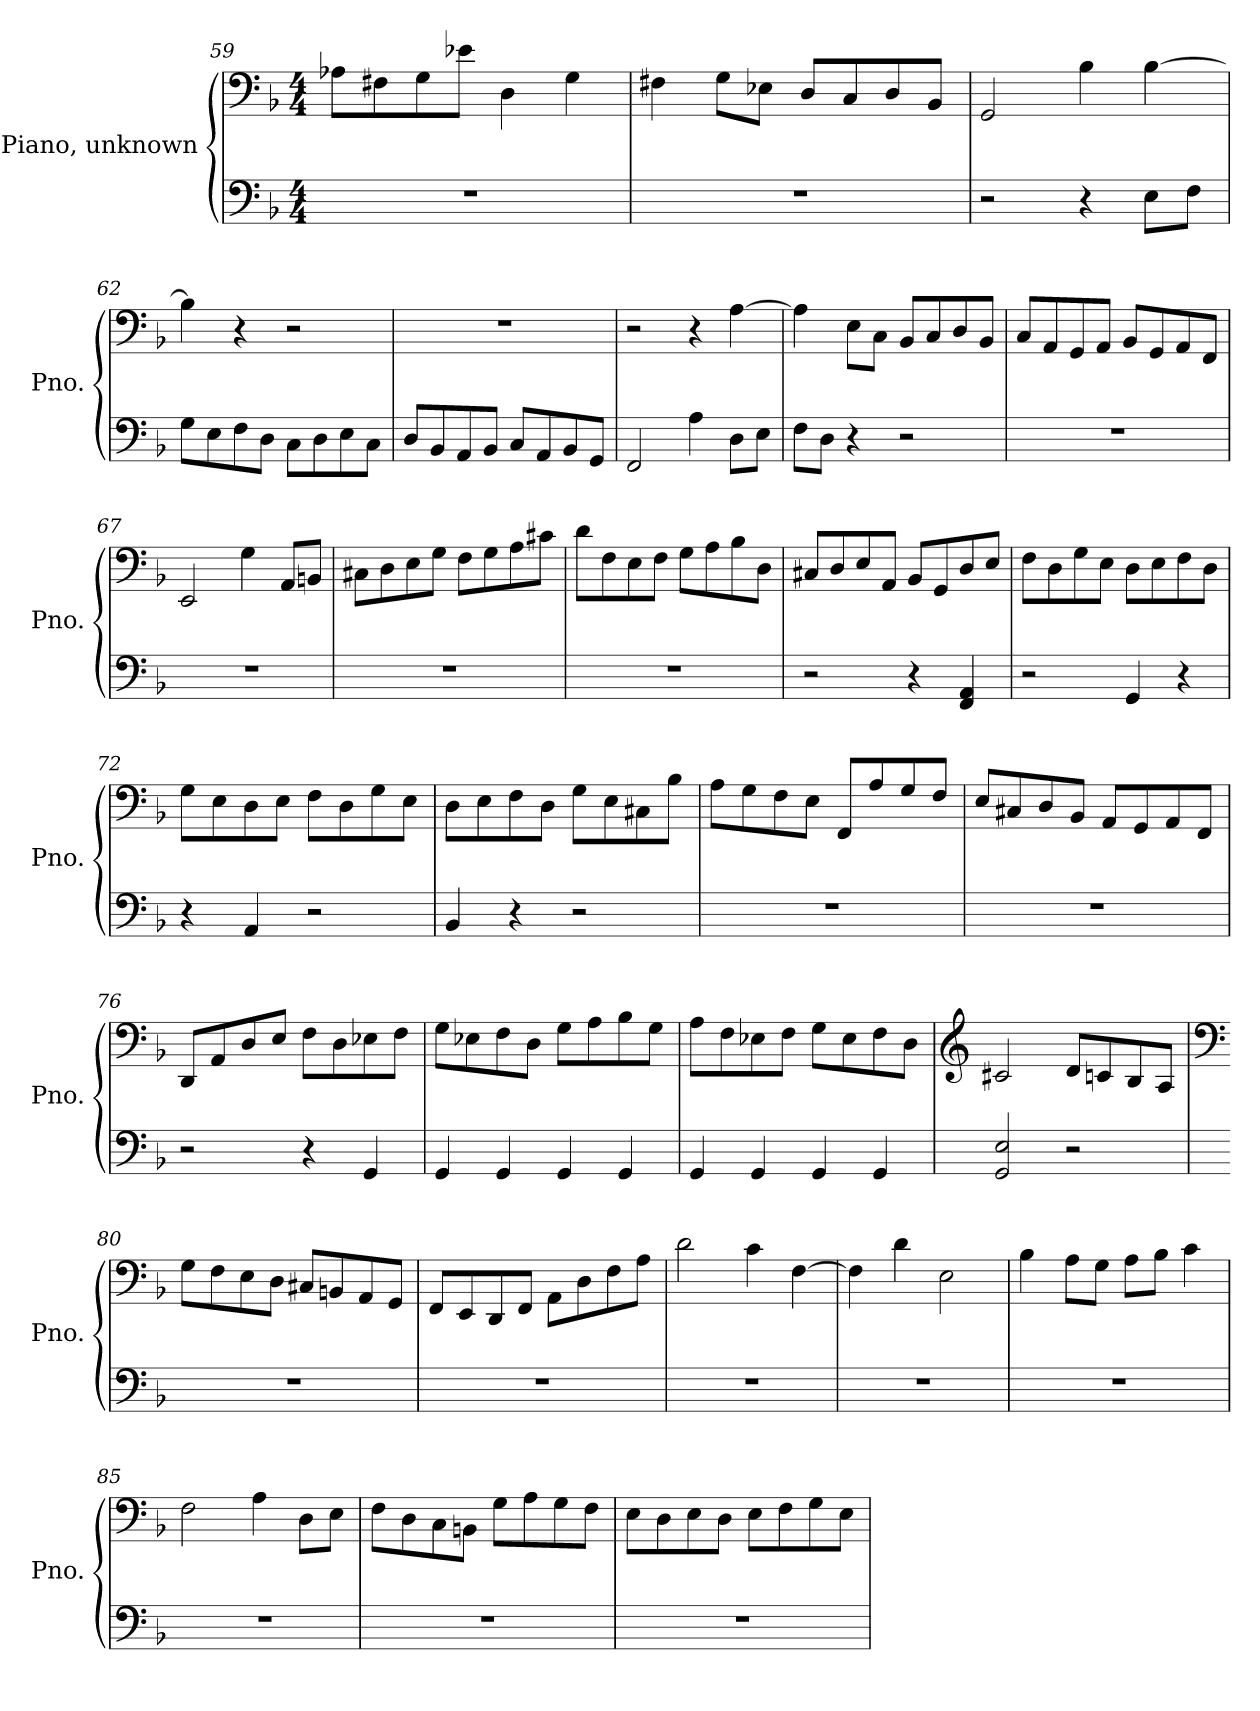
**kern	**kern
*part1	*part1
*staff2	*staff1
*I"Piano, unknown	*
*I'Pno.	*
!!LO:LB:g=z
*clefF4	*clefF4
*k[b-]	*k[b-]
*M4/4	*M4/4
=59	=59
1r	8A-X\L
.	8F#X\
.	8G\
.	8e-X\J
.	4D\
.	4G\
=60	=60
1r	4F#X\
.	8G\L
.	8E-X\J
.	8D/L
.	8C/
.	8D/
.	8BB-/J
=61	=61
2r	2GG/
4r	4B-\
8E\L	[4B-\
8F\J	.
=62	=62
8G\L	4B-\]
8E\	.
8F\	4r
8D\J	.
8C\L	2r
8D\	.
8E\	.
8C\J	.
=63	=63
8D/L	1r
8BB-/	.
8AA/	.
8BB-/J	.
8C/L	.
8AA/	.
8BB-/	.
8GG/J	.
=64	=64
2FF/	2r
4A\	4r
8D\L	[4A\
8E\J	.
!!LO:PB:g=z
=65	=65
8F\L	4A\]
8D\J	.
4r	8E\L
.	8C\J
2r	8BB-/L
.	8C/
.	8D/
.	8BB-/J
=66	=66
1r	8C/L
.	8AA/
.	8GG/
.	8AA/J
.	8BB-/L
.	8GG/
.	8AA/
.	8FF/J
=67	=67
1r	2EE/
.	4G\
.	8AA/L
.	8BBn/J
=68	=68
1r	8C#X\L
.	8D\
.	8E\
.	8G\J
.	8F\L
.	8G\
.	8A\
.	8c#X\J
=69	=69
1r	8d\L
.	8F\
.	8E\
.	8F\J
.	8G\L
.	8A\
.	8B-\
.	8D\J
!!LO:LB:g=z
=70	=70
2r	8C#X/L
.	8D/
.	8E/
.	8AA/J
4r	8BB-/L
.	8GG/
4FF/ 4AA/	8D/
.	8E/J
=71	=71
2r	8F\L
.	8D\
.	8G\
.	8E\J
4GG/	8D\L
.	8E\
4r	8F\
.	8D\J
=72	=72
4r	8G\L
.	8E\
4AA/	8D\
.	8E\J
2r	8F\L
.	8D\
.	8G\
.	8E\J
=73	=73
4BB-/	8D\L
.	8E\
4r	8F\
.	8D\J
2r	8G\L
.	8E\
.	8C#X\
.	8B-\J
=74	=74
1r	8A\L
.	8G\
.	8F\
.	8E\J
.	8FF/L
.	8A/
.	8G/
.	8F/J
!!LO:LB:g=z
=75	=75
1r	8E/L
.	8C#X/
.	8D/
.	8BB-/J
.	8AA/L
.	8GG/
.	8AA/
.	8FF/J
=76	=76
2r	8DD/L
.	8AA/
.	8D/
.	8E/J
4r	8F\L
.	8D\
4GG/	8E-X\
.	8F\J
=77	=77
4GG/	8G\L
.	8E-X\
4GG/	8F\
.	8D\J
4GG/	8G\L
.	8A\
4GG/	8B-\
.	8G\J
=78	=78
4GG/	8A\L
.	8F\
4GG/	8E-X\
.	8F\J
4GG/	8G\L
.	8E-\
4GG/	8F\
.	8D\J
!!LO:LB:g=z
=79	=79
*	*clefG2
2GG/ 2E/	2c#X/
2r	8d/L
.	8cn/
.	8B-/
.	8A/J
=80	=80
*	*clefF4
1r	8G\L
.	8F\
.	8E\
.	8D\J
.	8C#X/L
.	8BBn/
.	8AA/
.	8GG/J
=81	=81
1r	8FF/L
.	8EE/
.	8DD/
.	8FF/J
.	8AA\L
.	8D\
.	8F\
.	8A\J
=82	=82
1r	2d\
.	4c\
.	[4F\
=83	=83
1r	4F\]
.	4d\
.	2E\
=84	=84
1r	4B-\
.	8A\L
.	8G\J
.	8A\L
.	8B-\J
.	4c\
!!LO:LB:g=z
=85	=85
1r	2F\
.	4A\
.	8D\L
.	8E\J
=86	=86
1r	8F\L
.	8D\
.	8C\
.	8BBn\J
.	8G\L
.	8A\
.	8G\
.	8F\J
=87	=87
1r	8E\L
.	8D\
.	8E\
.	8D\J
.	8E\L
.	8F\
.	8G\
.	8E\J
=	=
*-	*-
